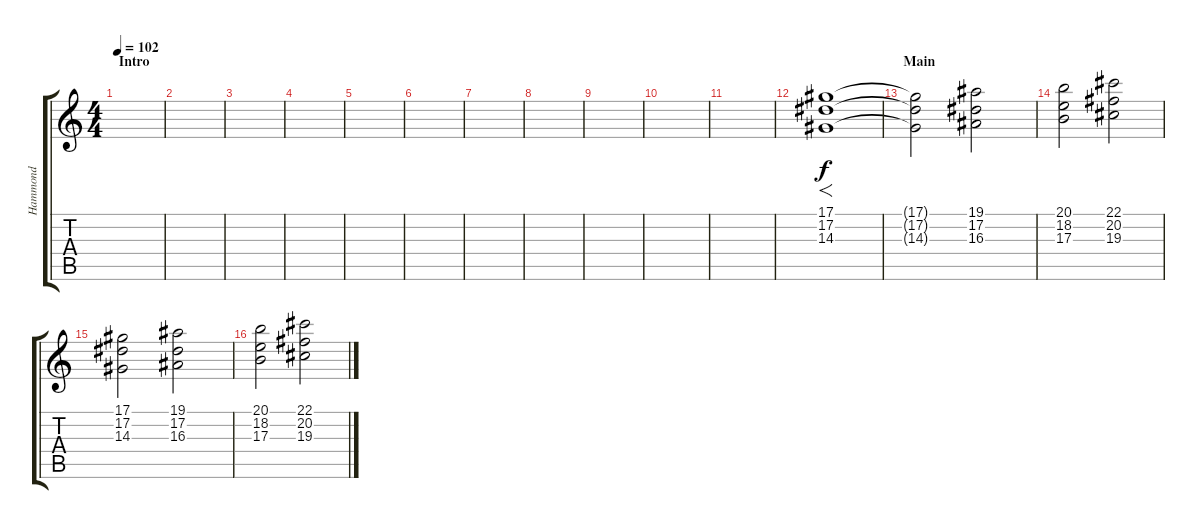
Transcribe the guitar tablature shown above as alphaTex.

\track ("Hammond" "Hammond") {instrument rockorgan}
\staff {score tabs}
\tuning (Eb4 Bb3 Gb3 Db3 Ab2 Eb2) {hide}
\ts (4 4)
\section ("" "Intro")
\tempo 102
\clef g2
\ks c
|
|
|
|
|
|
|
|
|
|
|
(17.1 17.2 14.3).1{f} |
\section ("" "Main")
(17.1{t} 17.2{t} 14.3{t}).2 (19.1 17.2 16.3).2 |
(20.1 18.2 17.3).2 (22.1 20.2 19.3).2 |
(17.1 17.2 14.3).2 (19.1 17.2 16.3).2 |
(20.1 18.2 17.3).2 (22.1 20.2 19.3).2
